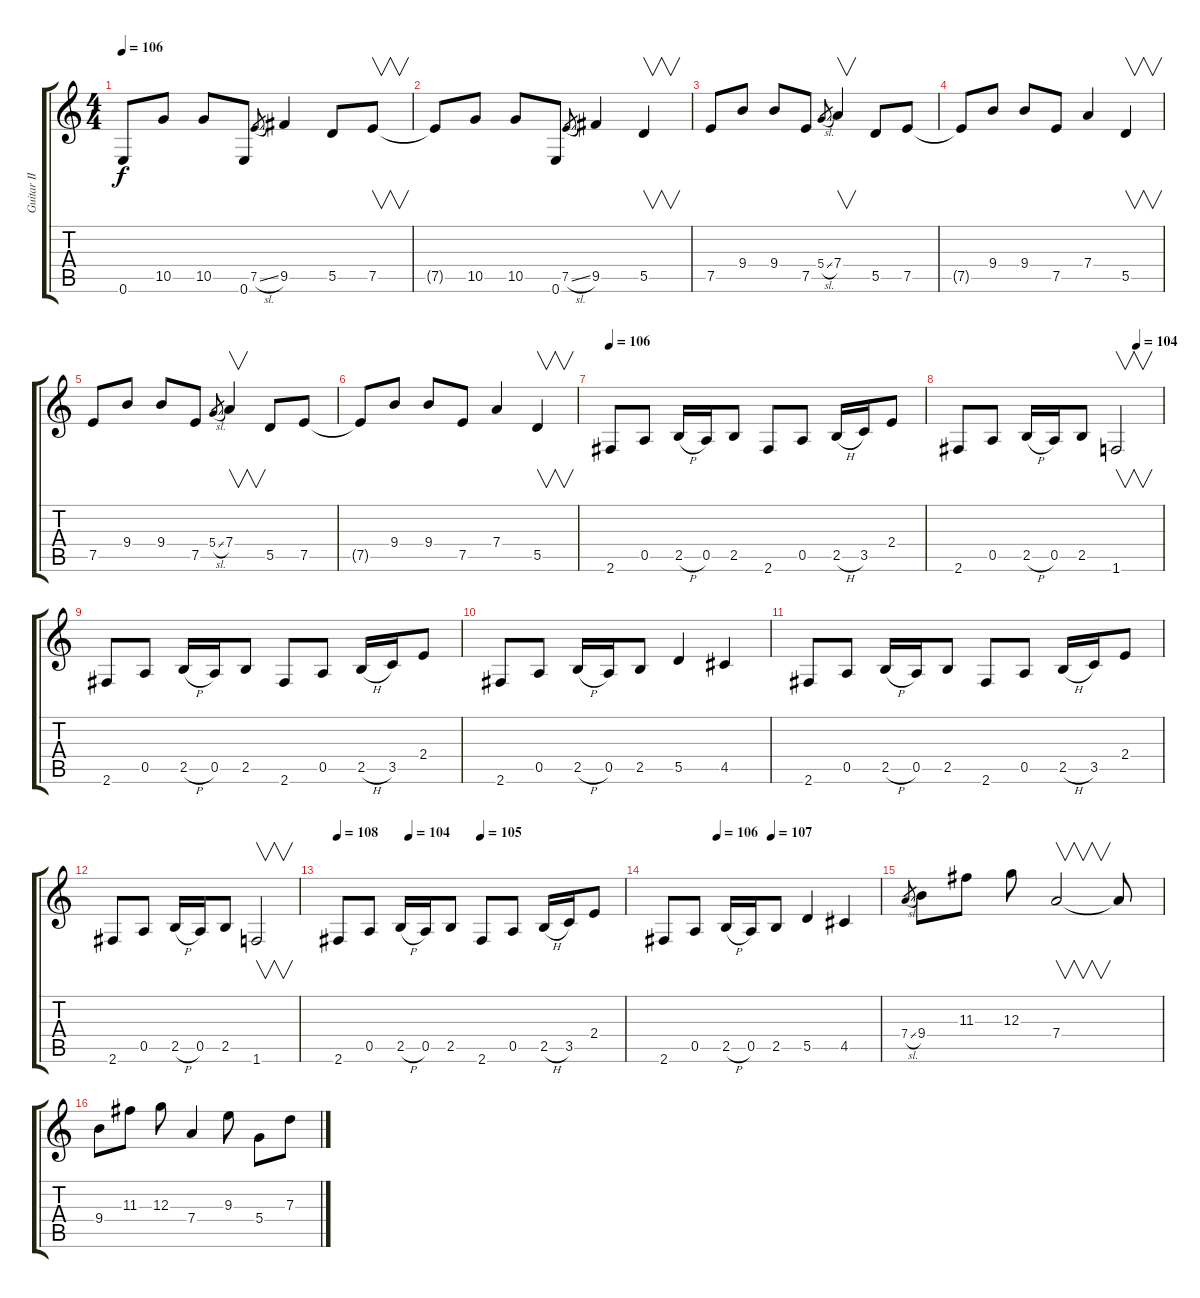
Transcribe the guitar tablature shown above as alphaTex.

\track ("Guitar II" "Guitar II") {instrument distortionguitar}
\staff {score tabs}
\tuning (E4 B3 G3 D3 A2 E2) {hide}
\ts (4 4)
\tempo 106
\clef g2
\ks c
0.6.8{dy f} 10.5.8 10.5.8 0.6.8 7.5{sl}.8{gr} 9.5.4 5.5.8 7.5.8{v} |
7.5{t}.8 10.5.8 10.5.8 0.6.8 7.5{sl}.8{gr} 9.5.4 5.5.4{v} |
7.5.8 9.4.8 9.4.8 7.5.8 5.4{sl}.8{gr} 7.4.4{v} 5.5.8 7.5.8 |
7.5{t}.8 9.4.8 9.4.8 7.5.8 7.4.4 5.5.4{v} |
7.5.8 9.4.8 9.4.8 7.5.8 5.4{sl}.8{gr} 7.4.4{v} 5.5.8 7.5.8 |
7.5{t}.8 9.4.8 9.4.8 7.5.8 7.4.4 5.5.4{v} |
\tempo 106
2.6.8 0.5.8 2.5{h}.16 0.5.16 2.5.8 2.6.8 0.5.8 2.5{h}.16 3.5.16 2.4.8 |
\tempo (104 0.875)
2.6.8 0.5.8 2.5{h}.16 0.5.16 2.5.8 1.6.2{v} |
2.6.8 0.5.8 2.5{h}.16 0.5.16 2.5.8 2.6.8 0.5.8 2.5{h}.16 3.5.16 2.4.8 |
2.6.8 0.5.8 2.5{h}.16 0.5.16 2.5.8 5.5.4 4.5.4 |
2.6.8 0.5.8 2.5{h}.16 0.5.16 2.5.8 2.6.8 0.5.8 2.5{h}.16 3.5.16 2.4.8 |
2.6.8 0.5.8 2.5{h}.16 0.5.16 2.5.8 1.6.2{v} |
\tempo 108
\tempo (104 0.25)
\tempo (105 0.5)
2.6.8 0.5.8 2.5{h}.16 0.5.16 2.5.8 2.6.8 0.5.8 2.5{h}.16 3.5.16 2.4.8 |
\tempo (106 0.25)
\tempo (107 0.5)
2.6.8 0.5.8 2.5{h}.16 0.5.16 2.5.8 5.5.4 4.5.4 |
7.4{sl}.8{gr} 9.4.8 11.3.8 12.3.8 7.4.2{v} 7.4{t}.8 |
9.4.8 11.3.8 12.3.8 7.4.4 9.3.8 5.4.8 7.3.8
